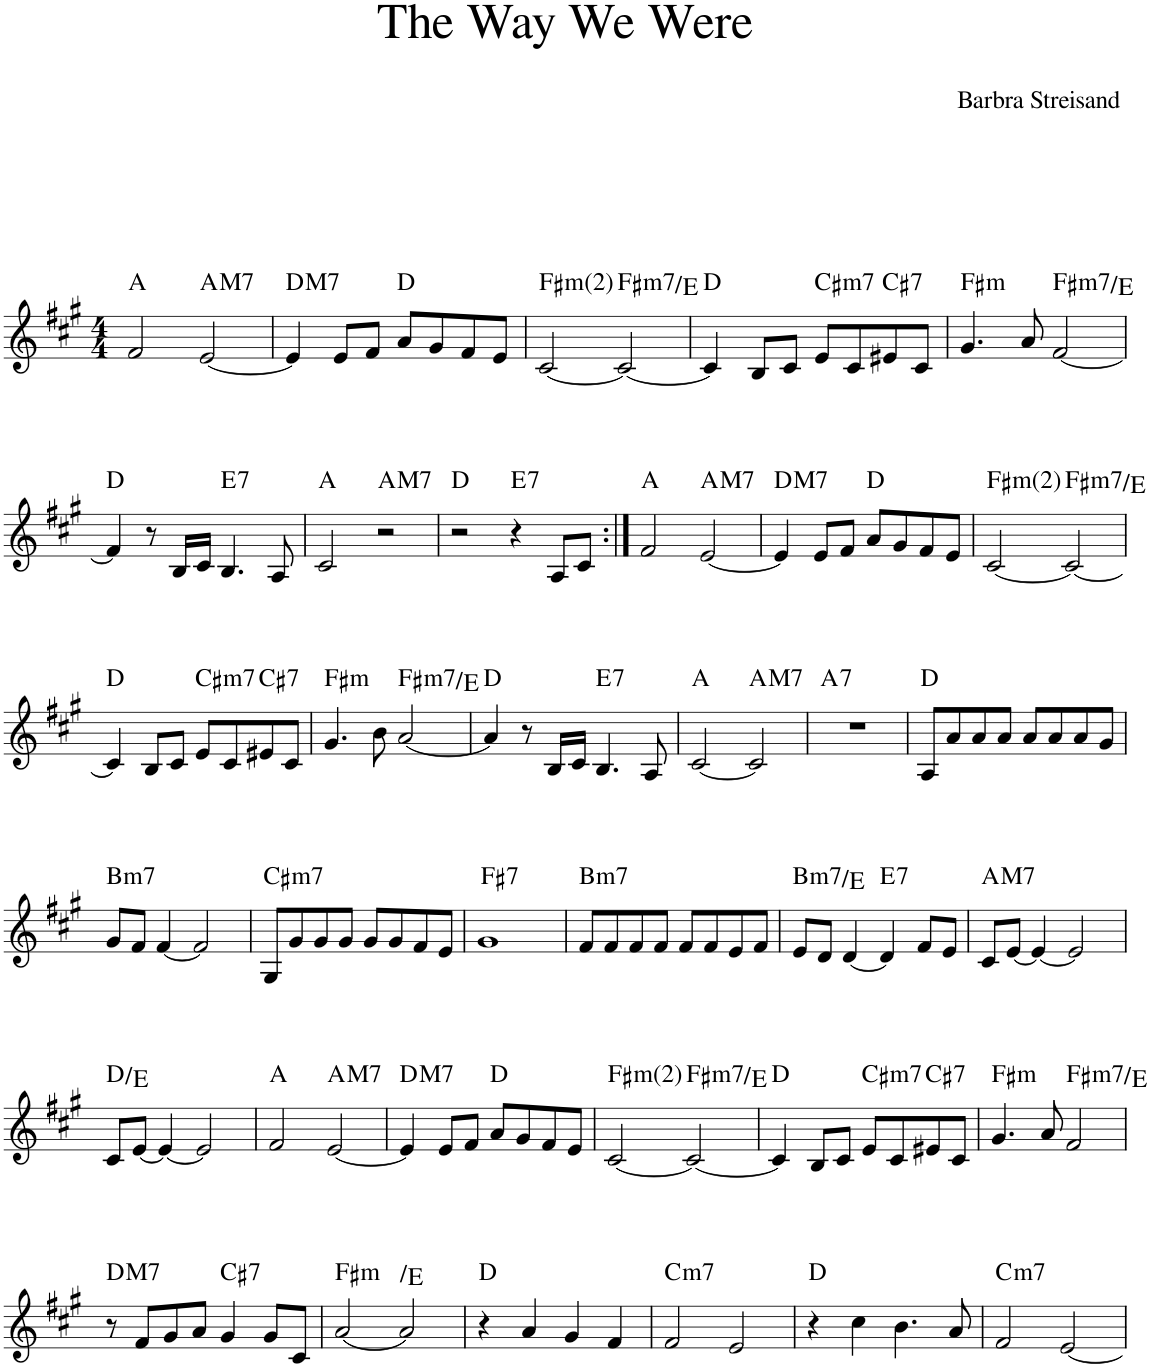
**kern	**harte
*part1	*part1
*staff1	*
*I"Piano	*
*I'Pno.	*
*clefG2	*
*k[f#c#g#]	*
*M4/4	*
=1	=1
2f#/	A:maj
!	!LO:H:kt=M7
[2e/	A:maj7
=2	=2
!	!LO:H:kt=M7
4e/]	D:maj7
8e/L	.
8f#/J	.
8a/L	D:maj
8g#/	.
8f#/	.
8e/J	.
=3	=3
!	!LO:H:kt=m
[2c#/	F#:min(2)
!	!LO:H:kt=m7
2c#/_	F#:min7/b7
=4	=4
4c#/]	D:maj
8B/L	.
8c#/J	.
!	!LO:H:kt=m7
8e/L	C#:min7
8c#/	.
!	!LO:H:kt=7
8e#X/	C#:7
8c#/J	.
=5	=5
!	!LO:H:kt=m
4.g#/	F#:min
8a/	.
!	!LO:H:kt=m7
[2f#/	F#:min7/b7
!!LO:LB:g=z
=6	=6
4f#/]	D:maj
8r	.
16B/LL	.
16c#/JJ	.
!	!LO:H:kt=7
4.B/	E:7
8A/	.
=7	=7
2c#/	A:maj
!	!LO:H:kt=M7
2r	A:maj7
=8	=8
2r	D:maj
!	!LO:H:kt=7
4r	E:7
8A/L	.
8c#/J	.
=9:|!	=9:|!
2f#/	A:maj
!	!LO:H:kt=M7
[2e/	A:maj7
=10	=10
!	!LO:H:kt=M7
4e/]	D:maj7
8e/L	.
8f#/J	.
8a/L	D:maj
8g#/	.
8f#/	.
8e/J	.
=11	=11
!	!LO:H:kt=m
[2c#/	F#:min(2)
!	!LO:H:kt=m7
2c#/_	F#:min7/b7
!!LO:LB:g=z
=12	=12
4c#/]	D:maj
8B/L	.
8c#/J	.
!	!LO:H:kt=m7
8e/L	C#:min7
8c#/	.
!	!LO:H:kt=7
8e#X/	C#:7
8c#/J	.
=13	=13
!	!LO:H:kt=m
4.g#/	F#:min
8b\	.
!	!LO:H:kt=m7
[2a/	F#:min7/b7
=14	=14
4a/]	D:maj
8r	.
16B/LL	.
16c#/JJ	.
!	!LO:H:kt=7
4.B/	E:7
8A/	.
=15	=15
[2c#/	A:maj
!	!LO:H:kt=M7
2c#/]	A:maj7
=16	=16
!	!LO:H:kt=7
1r	A:7
=17	=17
8A/L	D:maj
8a/	.
8a/	.
8a/J	.
8a/L	.
8a/	.
8a/	.
8g#/J	.
!!LO:LB:g=z
=18	=18
!	!LO:H:kt=m7
8g#/L	B:min7
8f#/J	.
[4f#/	.
2f#/]	.
=19	=19
!	!LO:H:kt=m7
8G#/L	C#:min7
8g#/	.
8g#/	.
8g#/J	.
8g#/L	.
8g#/	.
8f#/	.
8e/J	.
=20	=20
!	!LO:H:kt=7
1g#	F#:7
=21	=21
!	!LO:H:kt=m7
8f#/L	B:min7
8f#/	.
8f#/	.
8f#/J	.
8f#/L	.
8f#/	.
8e/	.
8f#/J	.
=22	=22
!	!LO:H:kt=m7
8e/L	B:min7/4
8d/J	.
[4d/	.
!	!LO:H:kt=7
4d/]	E:7
8f#/L	.
8e/J	.
=23	=23
!	!LO:H:kt=M7
8c#/L	A:maj7
[8e/J	.
4e/_	.
2e/]	.
!!LO:LB:g=z
=24	=24
8c#/L	D:maj/2
[8e/J	.
4e/_	.
2e/]	.
=25	=25
2f#/	A:maj
!	!LO:H:kt=M7
[2e/	A:maj7
=26	=26
!	!LO:H:kt=M7
4e/]	D:maj7
8e/L	.
8f#/J	.
8a/L	D:maj
8g#/	.
8f#/	.
8e/J	.
=27	=27
!	!LO:H:kt=m
[2c#/	F#:min(2)
!	!LO:H:kt=m7
2c#/_	F#:min7/b7
=28	=28
4c#/]	D:maj
8B/L	.
8c#/J	.
!	!LO:H:kt=m7
8e/L	C#:min7
8c#/	.
!	!LO:H:kt=7
8e#X/	C#:7
8c#/J	.
=29	=29
!	!LO:H:kt=m
4.g#/	F#:min
8a/	.
!	!LO:H:kt=m7
2f#/	F#:min7/b7
!!LO:LB:g=z
=30	=30
!	!LO:H:kt=M7
8r	D:maj7
8f#/L	.
8g#/	.
8a/J	.
!	!LO:H:kt=7
4g#/	C#:7
8g#/L	.
8c#/J	.
=31	=31
!	!LO:H:kt=m
[2a/	F#:min
!	!LO:H:kt=N.C.
2a/]	N
=32	=32
4r	D:maj
4a/	.
4g#/	.
4f#/	.
=33	=33
!	!LO:H:kt=m7
2f#/	C:min7
2e/	.
=34	=34
4r	D:maj
4cc#\	.
4.b\	.
8a/	.
=35	=35
!	!LO:H:kt=m7
2f#/	C:min7
[2e/	.
=	=
*-	*-
